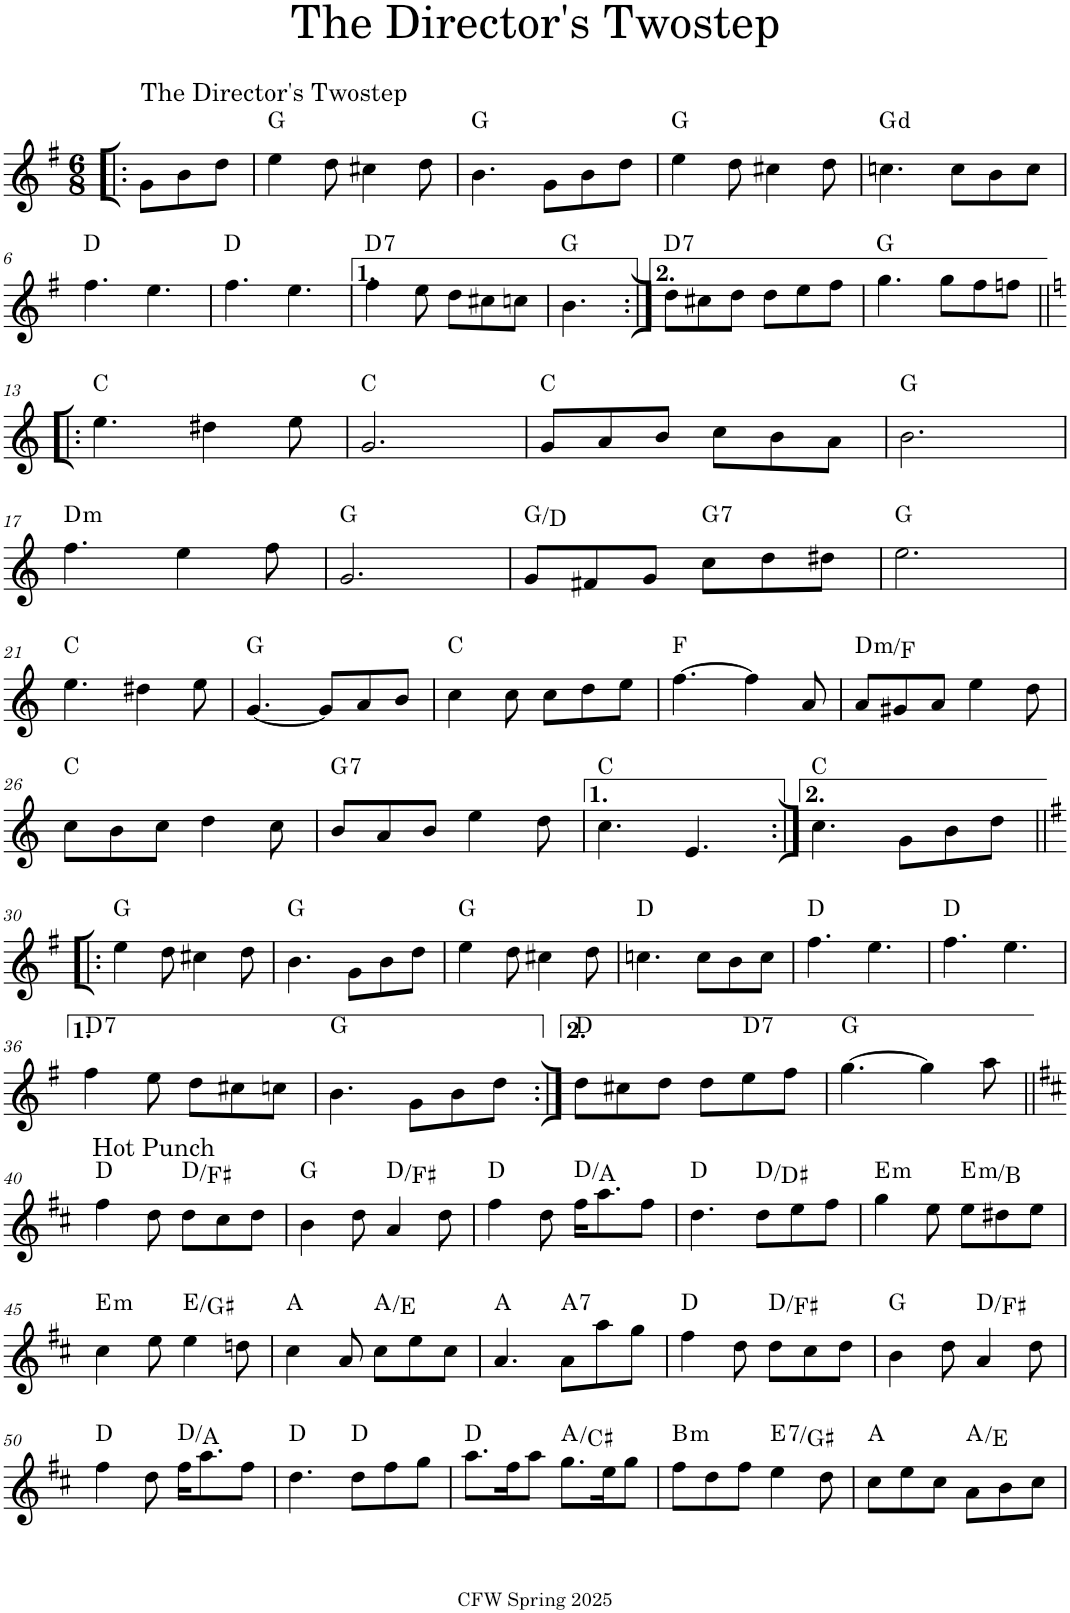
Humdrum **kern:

**kern	**harte
*part1	*part1
*staff1	*
*I"Violin	*
*I'Vln.	*
*clefG2	*
*k[f#]	*
*M6/8	*
=1!|:	=1!|:
!LO:TX:a:t=The Director's Twostep	!
8g\L	.
8b\	.
8dd\J	.
=2	=2
4ee\	G:maj
8dd\	.
4cc#X\	.
8dd\	.
=3	=3
4.b\	G:maj
8g\L	.
8b\	.
8dd\J	.
=4	=4
4ee\	G:maj
8dd\	.
4cc#X\	.
8dd\	.
=5	=5
!	!LO:H:kt=d
4.ccn\	.
8cc\L	.
8b\	.
8cc\J	.
!!LO:LB:g=z
=6	=6
4.ff#\	D:maj
4.ee\	.
=7	=7
4.ff#\	D:maj
4.ee\	.
=8	=8
!	!LO:H:kt=7
4ff#\	D:7
8ee\	.
8dd\L	.
8cc#X\	.
8ccn\J	.
=9	=9
4.b\	G:maj
=10:|!	=10:|!
!	!LO:H:kt=7
8dd\L	D:7
8cc#X\	.
8dd\J	.
8dd\L	.
8ee\	.
8ff#\J	.
=11	=11
4.gg\	G:maj
8gg\L	.
8ff#\	.
8ffn\J	.
!!LO:LB:g=z
=13!|:	=13!|:
*k[]	*
4.ee\	C:maj
4dd#X\	.
8ee\	.
=14	=14
2.g/	C:maj
=15	=15
8g/L	C:maj
8a/	.
8b/J	.
8cc\L	.
8b\	.
8a\J	.
=16	=16
2.b\	G:maj
!!LO:LB:g=z
=17	=17
*k[]	*
!	!LO:H:kt=m
4.ff\	D:min
4ee\	.
8ff\	.
=18	=18
2.g/	G:maj
=19	=19
8g/L	G:maj/5
8f#X/	.
8g/J	.
!	!LO:H:kt=7
8cc\L	G:7
8dd\	.
8dd#X\J	.
=20	=20
2.ee\	G:maj
!!LO:LB:g=z
=21	=21
4.ee\	C:maj
4dd#X\	.
8ee\	.
=22	=22
[<4.g/	G:maj
8g/L]	.
8a/	.
8b/J	.
=23	=23
4cc\	C:maj
8cc\	.
8cc\L	.
8dd\	.
8ee\J	.
=24	=24
[>4.ff\	F:maj
4ff\]	.
8a/	.
=25	=25
!	!LO:H:kt=m
8a/L	D:min/b3
8g#X/	.
8a/J	.
4ee\	.
8dd\	.
!!LO:LB:g=z
=26	=26
8cc\L	C:maj
8b\	.
8cc\J	.
4dd\	.
8cc\	.
=27	=27
!	!LO:H:kt=7
8b/L	G:7
8a/	.
8b/J	.
4ee\	.
8dd\	.
=28	=28
4.cc\	C:maj
4.e/	.
=29:|!	=29:|!
4.cc\	C:maj
8g\L	.
8b\	.
8dd\J	.
!!LO:LB:g=z
=30!|:	=30!|:
*k[f#]	*
4ee\	G:maj
8dd\	.
4cc#X\	.
8dd\	.
=31	=31
4.b\	G:maj
8g\L	.
8b\	.
8dd\J	.
=32	=32
4ee\	G:maj
8dd\	.
4cc#X\	.
8dd\	.
=33	=33
4.ccn\	D:maj
8cc\L	.
8b\	.
8cc\J	.
=34	=34
4.ff#\	D:maj
4.ee\	.
=35	=35
4.ff#\	D:maj
4.ee\	.
!!LO:LB:g=z
=36	=36
!	!LO:H:kt=7
4ff#\	D:7
8ee\	.
8dd\L	.
8cc#X\	.
8ccn\J	.
=37	=37
4.b\	G:maj
8g\L	.
8b\	.
8dd\J	.
=38:|!	=38:|!
8dd\L	D:maj
8cc#X\	.
8dd\J	.
8dd\L	.
!	!LO:H:kt=7
8ee\	D:7
8ff#\J	.
=39	=39
[>4.gg\	G:maj
4gg\]	.
8aa\	.
!!LO:LB:g=z
=40||	=40||
*k[f#c#]	*
!LO:TX:a:t=Hot Punch	!
4ff#\	D:maj
8dd\	.
8dd\L	D:maj/3
8cc#\	.
8dd\J	.
=41	=41
4b\	G:maj
8dd\	.
4a/	D:maj/3
8dd\	.
=42	=42
4ff#\	D:maj
8dd\	.
16ff#\KL	D:maj/5
8.aa\	.
8ff#\J	.
=43	=43
4.dd\	D:maj
8dd\L	D:maj/#1
8ee\	.
8ff#\J	.
=44	=44
!	!LO:H:kt=m
4gg\	E:min
8ee\	.
!	!LO:H:kt=m
8ee\L	E:min/5
8dd#X\	.
8ee\J	.
!!LO:LB:g=z
=45	=45
!	!LO:H:kt=m
4cc#\	E:min
8ee\	.
4ee\	E:maj/3
8ddn\	.
=46	=46
4cc#\	A:maj
8a/	.
8cc#\L	A:maj/5
8ee\	.
8cc#\J	.
=47	=47
4.a/	A:maj
!	!LO:H:kt=7
8a\L	A:7
8aa\	.
8gg\J	.
=48	=48
4ff#\	D:maj
8dd\	.
8dd\L	D:maj/3
8cc#\	.
8dd\J	.
=49	=49
4b\	G:maj
8dd\	.
4a/	D:maj/3
8dd\	.
!!LO:LB:g=z
=50	=50
4ff#\	D:maj
8dd\	.
16ff#\KL	D:maj/5
8.aa\	.
8ff#\J	.
=51	=51
4.dd\	D:maj
8dd\L	D:maj
8ff#\	.
8gg\J	.
=52	=52
8.aa\L	D:maj
16ff#\K	.
8aa\J	.
8.gg\L	A:maj/3
16ee\K	.
8gg\J	.
=53	=53
!	!LO:H:kt=m
8ff#\L	B:min
8dd\	.
8ff#\J	.
!	!LO:H:kt=7
4ee\	E:7/3
8dd\	.
=54	=54
8cc#\L	A:maj
8ee\	.
8cc#\J	.
8a\L	A:maj/5
8b\	.
8cc#\J	.
=	=
*-	*-
